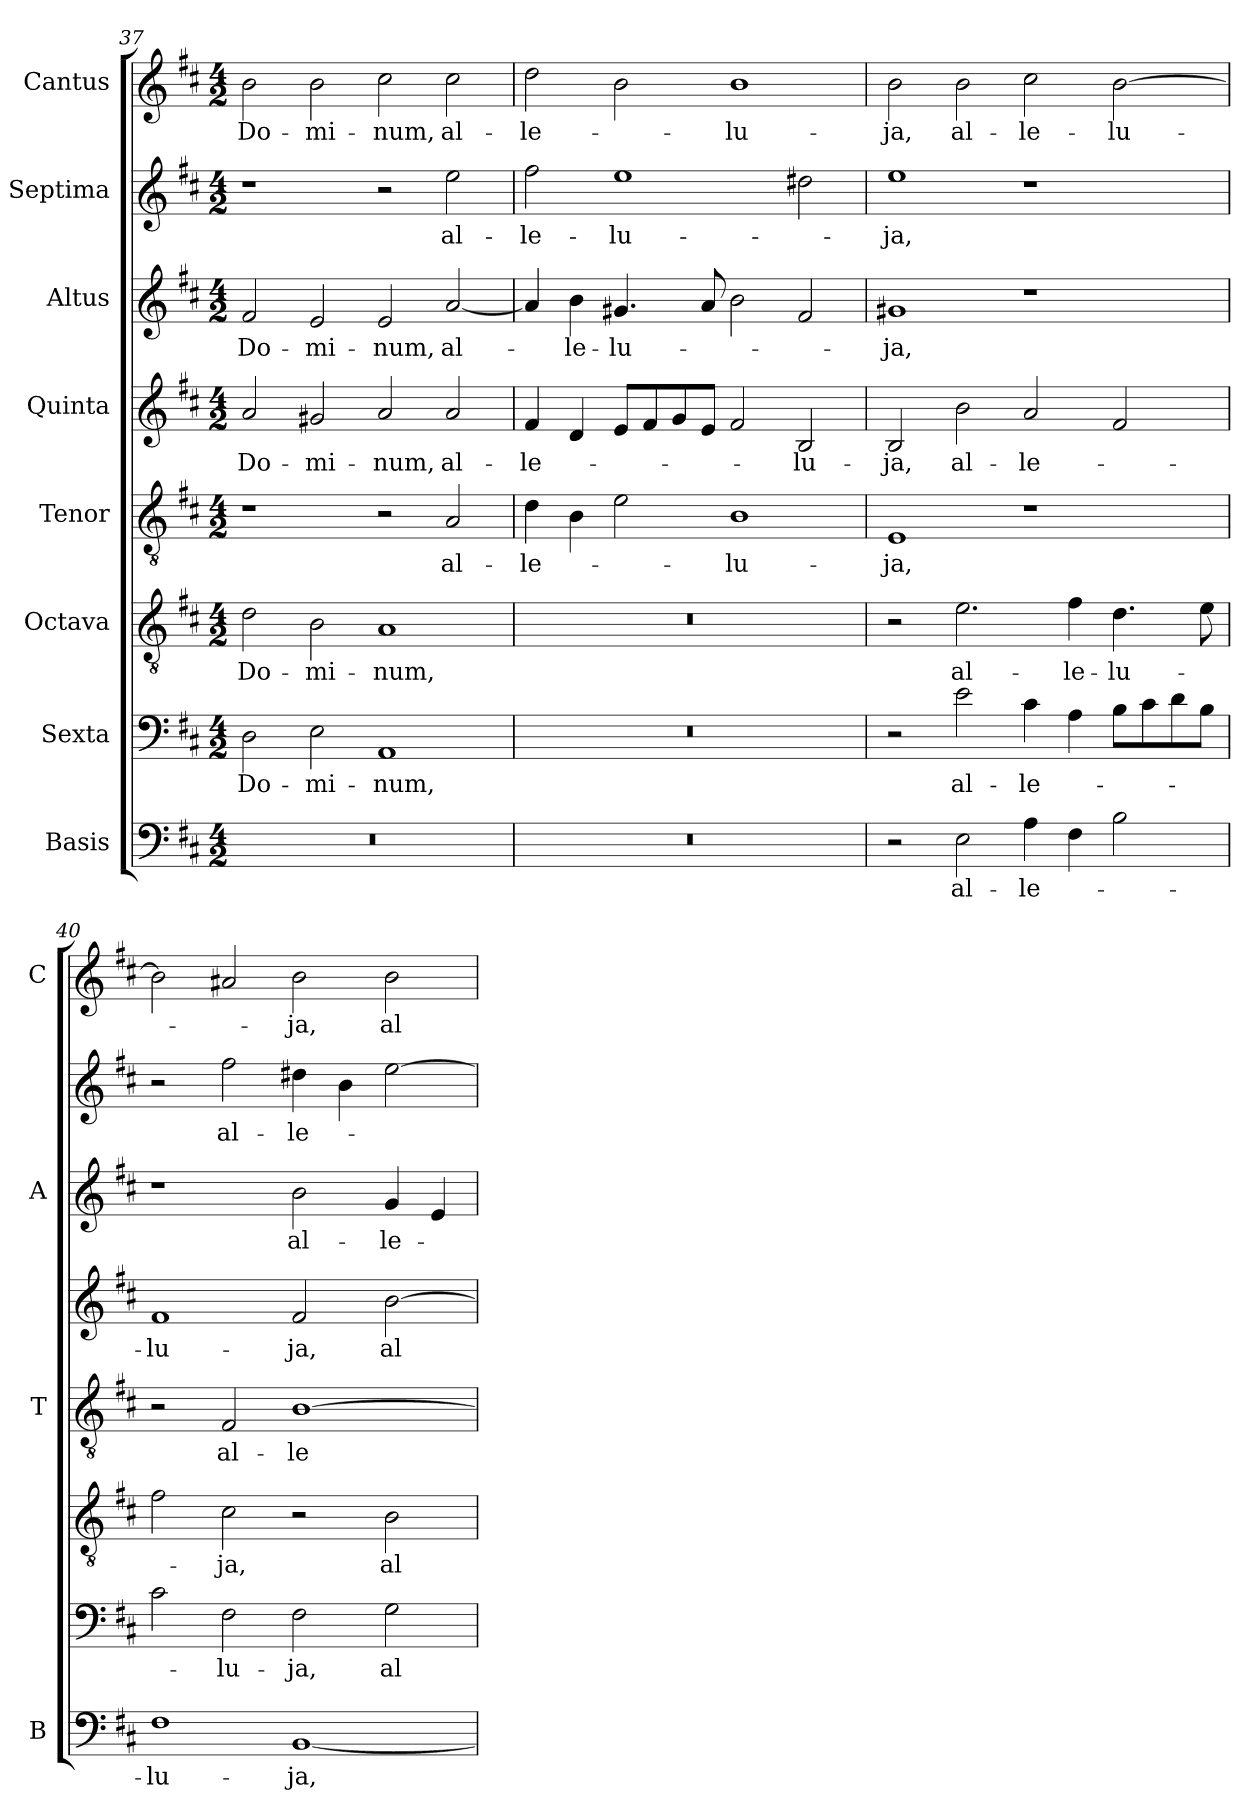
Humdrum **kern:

**kern	**text	**kern	**text	**kern	**text	**kern	**text	**kern	**text	**kern	**text	**kern	**text	**kern	**text
*part8	*part8	*part7	*part7	*part6	*part6	*part5	*part5	*part4	*part4	*part3	*part3	*part2	*part2	*part1	*part1
*staff8	*staff8	*staff7	*staff7	*staff6	*staff6	*staff5	*staff5	*staff4	*staff4	*staff3	*staff3	*staff2	*staff2	*staff1	*staff1
*I"Basis	*	*I"Sexta	*	*I"Octava	*	*I"Tenor	*	*I"Quinta	*	*I"Altus	*	*I"Septima	*	*I"Cantus	*
*I'B	*	*	*	*	*	*I'T	*	*	*	*I'A	*	*	*	*I'C	*
*clefF4	*	*clefF4	*	*clefGv2	*	*clefGv2	*	*clefG2	*	*clefG2	*	*clefG2	*	*clefG2	*
*k[f#c#]	*	*k[f#c#]	*	*k[f#c#]	*	*k[f#c#]	*	*k[f#c#]	*	*k[f#c#]	*	*k[f#c#]	*	*k[f#c#]	*
*D:	*	*D:	*	*D:	*	*D:	*	*D:	*	*D:	*	*D:	*	*D:	*
*M4/2	*	*M4/2	*	*M4/2	*	*M4/2	*	*M4/2	*	*M4/2	*	*M4/2	*	*M4/2	*
=37	=37	=37	=37	=37	=37	=37	=37	=37	=37	=37	=37	=37	=37	=37	=37
!	!	!	!LO:LY:b	!	!LO:LY:b	!	!	!	!LO:LY:b	!	!LO:LY:b	!	!	!	!LO:LY:b
0r	.	2D\	Do-	2d\	Do-	1r	.	2a/	Do-	2f#/	Do-	1r	.	2b\	Do-
!	!	!	!LO:LY:b	!	!LO:LY:b	!	!	!	!LO:LY:b	!	!LO:LY:b	!	!	!	!LO:LY:b
.	.	2E\	-mi-	2B\	-mi-	.	.	2g#X/	-mi-	2e/	-mi-	.	.	2b\	-mi-
!	!	!	!LO:LY:b	!	!LO:LY:b	!	!	!	!LO:LY:b	!	!LO:LY:b	!	!	!	!LO:LY:b
.	.	1AA	-num,	1A	-num,	2r	.	2a/	-num,	2e/	-num,	2r	.	2cc#\	-num,
!	!	!	!	!	!	!	!LO:LY:b	!	!LO:LY:b	!	!LO:LY:b	!	!LO:LY:b	!	!LO:LY:b
.	.	.	.	.	.	2A/	al-	2a/	al-	[2a/	al-	2ee\	al-	2cc#\	al-
=38	=38	=38	=38	=38	=38	=38	=38	=38	=38	=38	=38	=38	=38	=38	=38
!	!	!	!	!	!	!	!LO:LY:b	!	!LO:LY:b	!	!	!	!LO:LY:b	!	!LO:LY:b
0r	.	0r	.	0r	.	4d\	-le-	4f#/	-le-	4a/]	.	2ff#\	-le-	2dd\	-le-
!	!	!	!	!	!	!	!	!	!	!	!LO:LY:b	!	!	!	!
.	.	.	.	.	.	4B\	.	4d/	.	4b\	-le-	.	.	.	.
!	!	!	!	!	!	!	!	!	!	!	!LO:LY:b	!	!LO:LY:b	!	!
.	.	.	.	.	.	2e\	.	8e/L	.	4.g#X/	-lu-	1ee	-lu-	2b\	.
.	.	.	.	.	.	.	.	8f#/	.	.	.	.	.	.	.
.	.	.	.	.	.	.	.	8g/	.	.	.	.	.	.	.
.	.	.	.	.	.	.	.	8e/J	.	8a/	.	.	.	.	.
!	!	!	!	!	!	!	!LO:LY:b	!	!	!	!	!	!	!	!LO:LY:b
.	.	.	.	.	.	1B	-lu-	2f#/	.	2b\	.	.	.	1b	-lu-
!	!	!	!	!	!	!	!	!	!LO:LY:b	!	!	!	!	!	!
.	.	.	.	.	.	.	.	2B/	-lu-	2f#/	.	2dd#X\	.	.	.
!!LO:PB:g=z
=39	=39	=39	=39	=39	=39	=39	=39	=39	=39	=39	=39	=39	=39	=39	=39
!	!	!	!	!	!	!	!LO:LY:b	!	!LO:LY:b	!	!LO:LY:b	!	!LO:LY:b	!	!LO:LY:b
2r	.	2r	.	2r	.	1E	-ja,	2B/	-ja,	1g#X	-ja,	1ee	-ja,	2b\	-ja,
!	!LO:LY:b	!	!LO:LY:b	!	!LO:LY:b	!	!	!	!LO:LY:b	!	!	!	!	!	!LO:LY:b
2E\	al-	2e\	al-	2.e\	al-	.	.	2b\	al-	.	.	.	.	2b\	al-
!	!LO:LY:b	!	!LO:LY:b	!	!	!	!	!	!LO:LY:b	!	!	!	!	!	!LO:LY:b
4A\	-le-	4c#\	-le-	.	.	1r	.	2a/	-le-	1r	.	1r	.	2cc#\	-le-
!	!	!	!	!	!LO:LY:b	!	!	!	!	!	!	!	!	!	!
4F#\	.	4A\	.	4f#\	-le-	.	.	.	.	.	.	.	.	.	.
!	!	!	!	!	!LO:LY:b	!	!	!	!	!	!	!	!	!	!LO:LY:b
2B\	.	8B\L	.	4.d\	-lu-	.	.	2f#/	.	.	.	.	.	[2b\	-lu-
.	.	8c#\	.	.	.	.	.	.	.	.	.	.	.	.	.
.	.	8d\	.	.	.	.	.	.	.	.	.	.	.	.	.
.	.	8B\J	.	8e\	.	.	.	.	.	.	.	.	.	.	.
=40	=40	=40	=40	=40	=40	=40	=40	=40	=40	=40	=40	=40	=40	=40	=40
!	!LO:LY:b	!	!	!	!	!	!	!	!LO:LY:b	!	!	!	!	!	!
1F#	-lu-	2c#\	.	2f#\	.	2r	.	1f#	-lu-	1r	.	2r	.	2b\]	.
!	!	!	!LO:LY:b	!	!LO:LY:b	!	!LO:LY:b	!	!	!	!	!	!LO:LY:b	!	!
.	.	2F#\	-lu-	2c#\	-ja,	2F#/	al-	.	.	.	.	2ff#\	al-	2a#X/	.
!	!LO:LY:b	!	!LO:LY:b	!	!	!	!LO:LY:b	!	!LO:LY:b	!	!LO:LY:b	!	!LO:LY:b	!	!LO:LY:b
[1BB	-ja,	2F#\	-ja,	2r	.	[1B	-le-	2f#/	-ja,	2b\	al-	4dd#X\	-le-	2b\	-ja,
.	.	.	.	.	.	.	.	.	.	.	.	4b\	.	.	.
!	!	!	!LO:LY:b	!	!LO:LY:b	!	!	!	!LO:LY:b	!	!LO:LY:b	!	!	!	!LO:LY:b
.	.	2G\	al-	2B\	al-	.	.	[2b\	al-	4g/	-le-	[2ee\	.	2b\	al-
.	.	.	.	.	.	.	.	.	.	4e/	.	.	.	.	.
=	=	=	=	=	=	=	=	=	=	=	=	=	=	=	=
*-	*-	*-	*-	*-	*-	*-	*-	*-	*-	*-	*-	*-	*-	*-	*-
